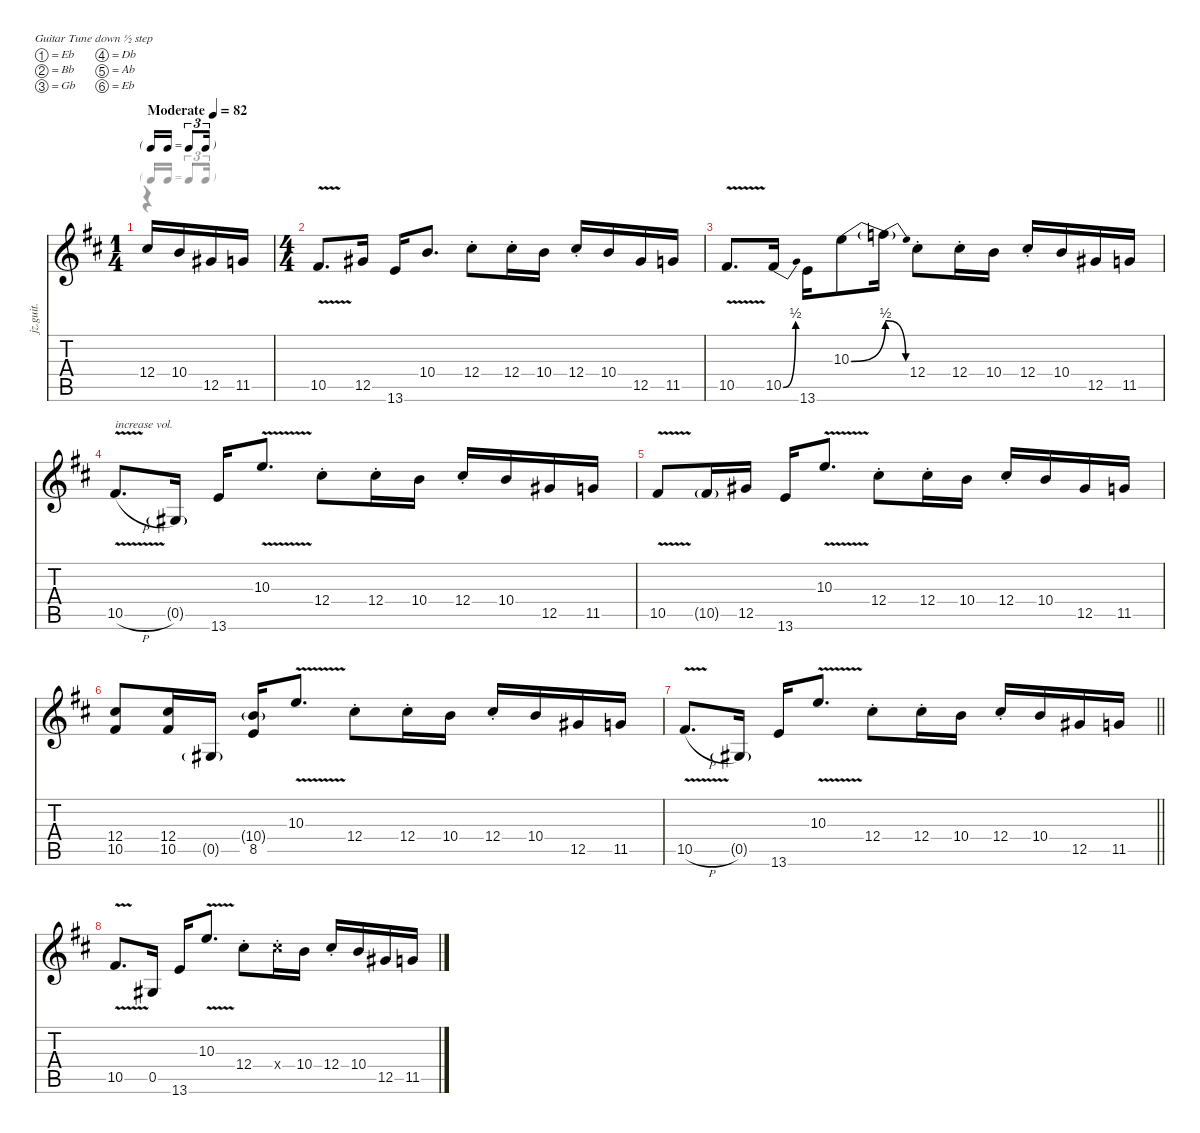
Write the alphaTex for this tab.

\defaultSystemsLayout 4
\hideDynamics
\bracketExtendMode nobrackets
\otherSystemsTrackNameOrientation horizontal
\track ("Jimi" "jz.guit.") {instrument electricguitarjazz}
\staff {score tabs}
\tuning (Eb4 Bb3 Gb3 Db3 Ab2 Eb2)
\voice
\ts (1 4)
\beaming (8 2)
\tf triplet16th
\tempo (82 "Moderate")
\clef g2
\ks d
12.4{acc #}.16{dy mp instrument electricguitarjazz beam Up} 10.4{acc forcenatural}.16{beam Up} 12.5{acc #}.16{beam Up} 11.5{acc forcenatural}.16{beam Up} |
\ts (4 4)
\beaming (8 2 2 2 2)
10.5{v acc #}.8{d beam Up} 12.5{acc #}.16{beam Up} 13.6{acc forcenatural}.16{beam Up} 10.4{acc forcenatural}.8{d beam Up} 12.4{st acc #}.8{beam Down} 12.4{st acc #}.16{beam Down} 10.4{acc forcenatural}.16{beam Down} 12.4{st acc #}.16{beam Up} 10.4{acc forcenatural}.16{beam Up} 12.5{acc #}.16{beam Up} 11.5{acc forcenatural}.16{beam Up} |
10.5{v acc #}.8{d beam Up} 10.5{be (bend 0 0 15 2) acc #}.16{beam Up} 13.6{acc forcenatural}.16{beam Down} 10.3{be (bend 0 0 60 2) acc forcenatural}.8{beam Down} 10.3{be (release 0 2 60 0) t}.16{beam Down} 12.4{st acc #}.8{beam Down} 12.4{st acc #}.16{beam Down} 10.4{acc forcenatural}.16{beam Down} 12.4{st acc #}.16{beam Up} 10.4{acc forcenatural}.16{beam Up} 12.5{acc #}.16{beam Up} 11.5{acc forcenatural}.16{beam Up} |
10.5{v h acc #}.8{d txt "increase vol." dy mf beam Up} 0.5{g acc #}.16{dy p beam Up} 13.6{acc forcenatural}.16{dy mp beam Up} 10.3{v acc forcenatural}.8{d dy mf beam Up} 12.4{st acc #}.8{beam Down} 12.4{st acc #}.16{beam Down} 10.4{acc forcenatural}.16{beam Down} 12.4{st acc #}.16{beam Up} 10.4{acc forcenatural}.16{beam Up} 12.5{acc #}.16{beam Up} 11.5{acc forcenatural}.16{beam Up} |
10.5{v acc #}.8{beam Up} 10.5{g acc #}.16{dy mp beam Up} 12.5{acc #}.16{dy mf beam Up} 13.6{acc forcenatural}.16{dy mp beam Up} 10.3{v acc forcenatural}.8{d dy mf beam Up} 12.4{st acc #}.8{beam Down} 12.4{st acc #}.16{beam Down} 10.4{acc forcenatural}.16{beam Down} 12.4{st acc #}.16{beam Up} 10.4{acc forcenatural}.16{beam Up} 12.5{acc #}.16{beam Up} 11.5{acc forcenatural}.16{beam Up} |
(12.4{acc #} 10.5{acc #}).8{beam Up} (12.4{acc #} 10.5{acc #}).16{beam Up} 0.5{g acc #}.16{dy mp beam Up} (10.4{g acc forcenatural} 8.5{acc forcenatural}).16{dy mf beam Up} 10.3{v acc forcenatural}.8{d beam Up} 12.4{st acc #}.8{beam Down} 12.4{st acc #}.16{dy f beam Down} 10.4{acc forcenatural}.16{beam Down} 12.4{st acc #}.16{beam Up} 10.4{acc forcenatural}.16{beam Up} 12.5{acc #}.16{beam Up} 11.5{acc forcenatural}.16{beam Up} |
\barLineRight lightlight
10.5{v h acc #}.8{d beam Up} 0.5{g acc #}.16{dy ff beam Up} 13.6{acc forcenatural}.16{dy f beam Up} 10.3{v acc forcenatural}.8{d beam Up} 12.4{st acc #}.8{beam Down} 12.4{st acc #}.16{beam Down} 10.4{acc forcenatural}.16{beam Down} 12.4{st acc #}.16{beam Up} 10.4{acc forcenatural}.16{beam Up} 12.5{acc #}.16{beam Up} 11.5{acc forcenatural}.16{beam Up} |
10.5{v acc #}.8{d beam Up} 0.5{acc #}.16{beam Up} 13.6{acc forcenatural}.16{beam Up} 10.3{v acc forcenatural}.8{d beam Up} 12.4{st acc #}.8{beam Down} 12.4{st x acc #}.16{beam Down} 10.4{acc forcenatural}.16{beam Down} 12.4{st acc #}.16{beam Up} 10.4{acc forcenatural}.16{beam Up} 12.5{acc #}.16{beam Up} 11.5{acc forcenatural}.16{beam Up}
\voice
\clef g2
\ottava regular
\simile none
\ks d
r.4{dy mf beam Down} |
|
|
|
|
|
\barLineRight lightlight
|
